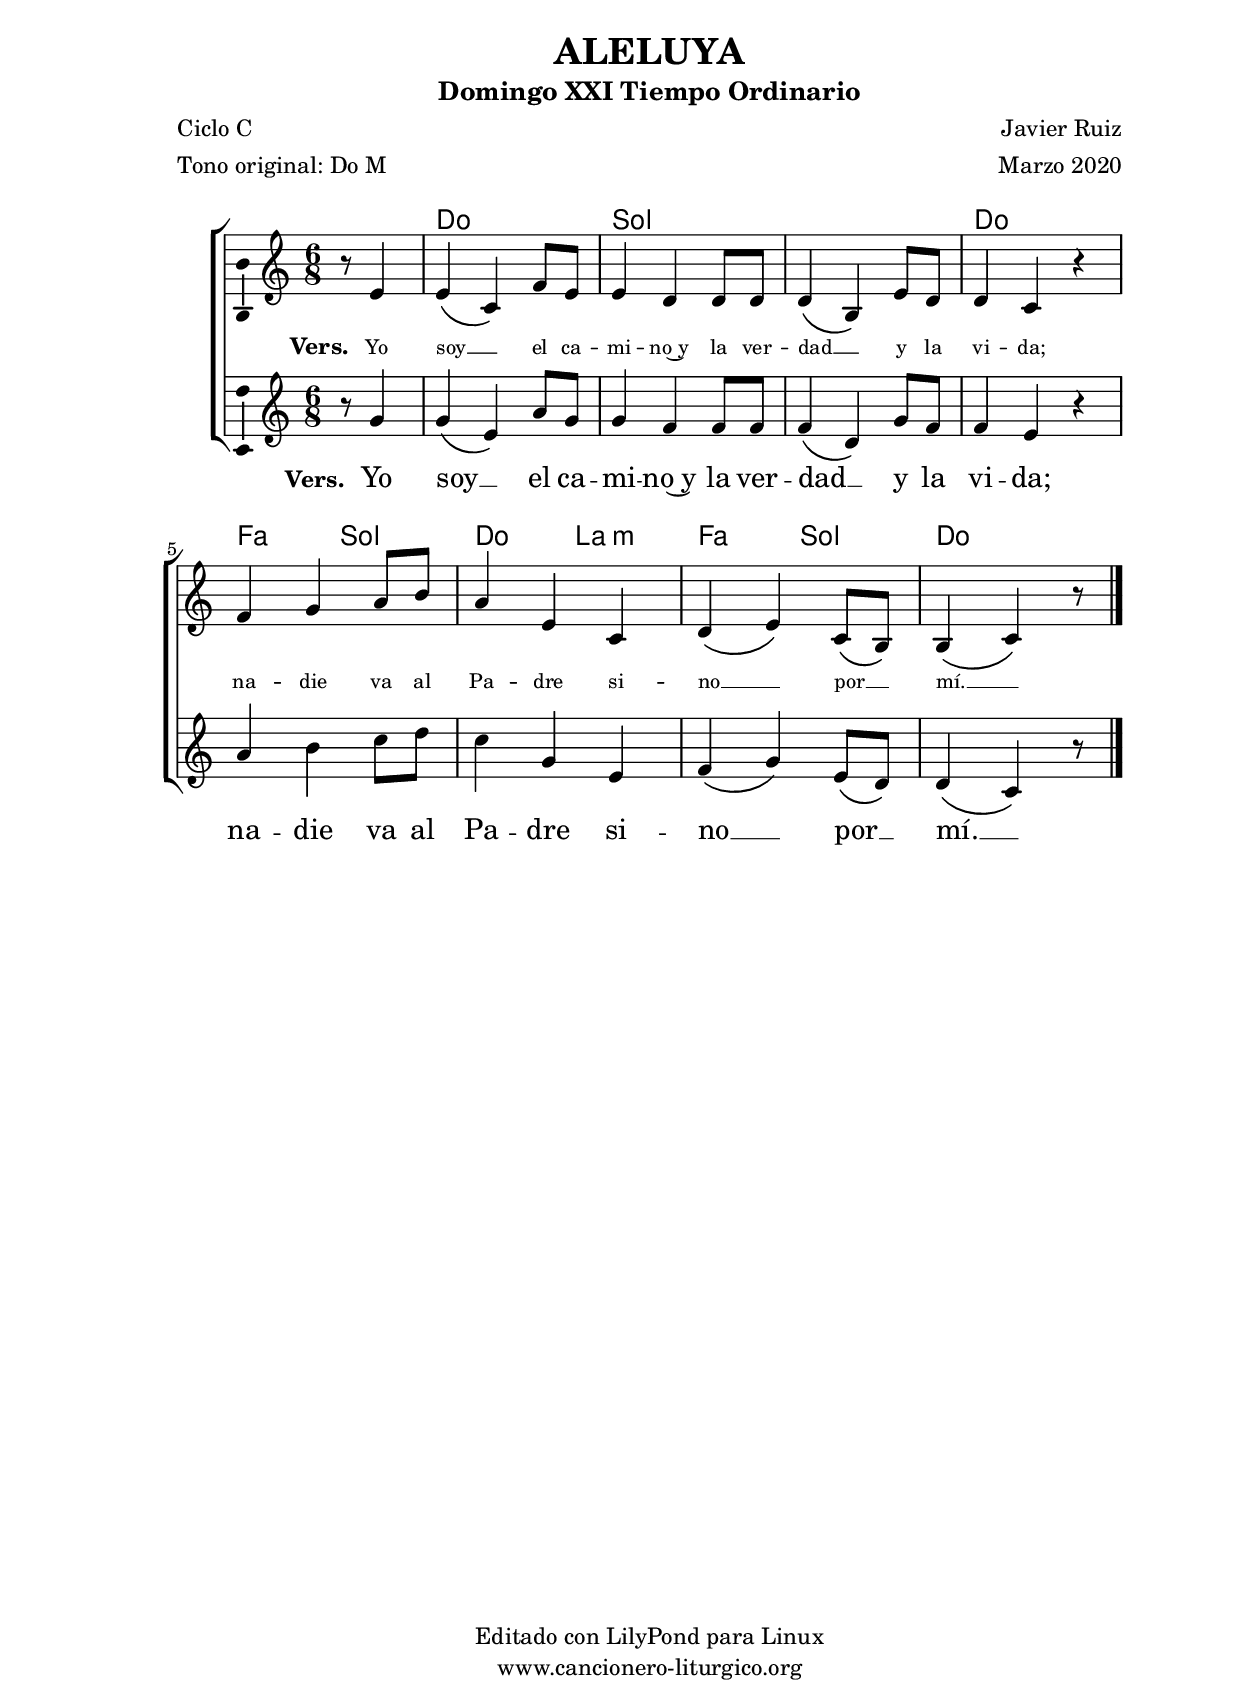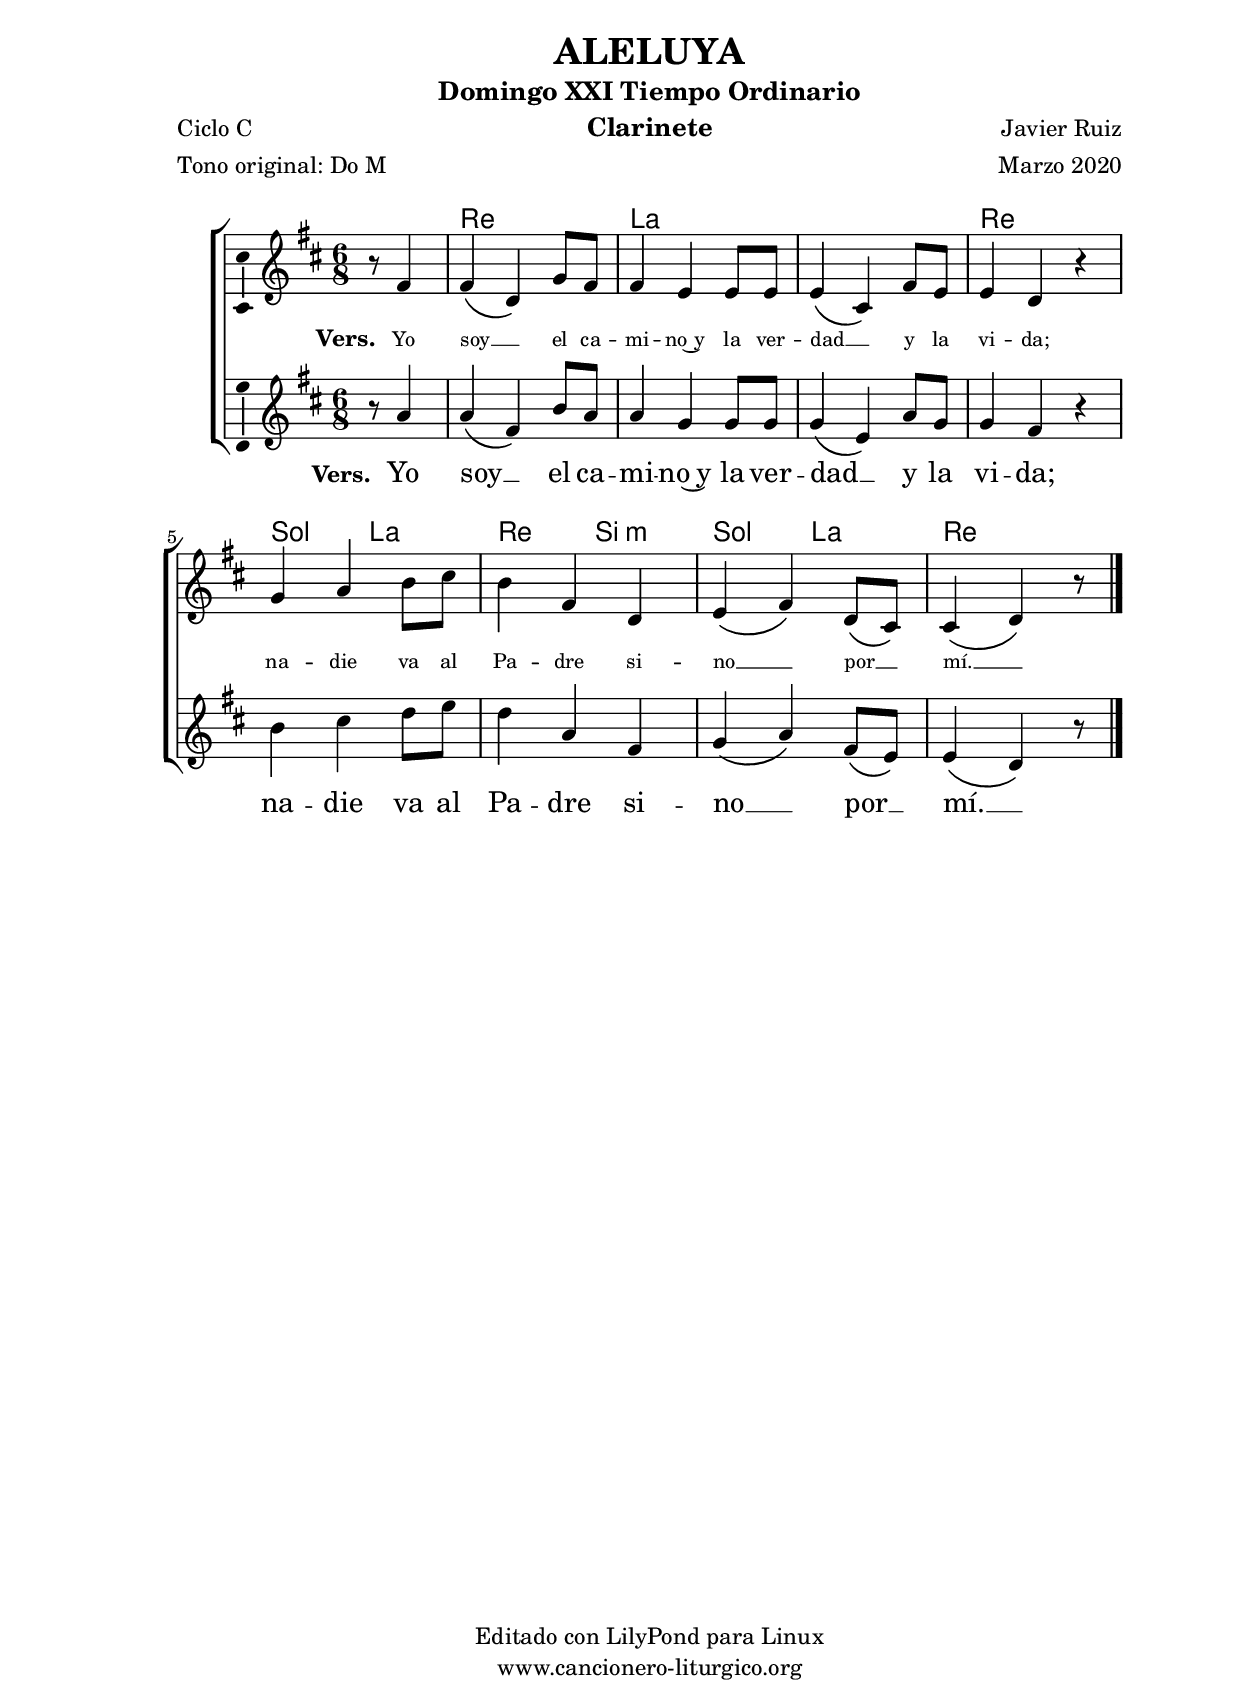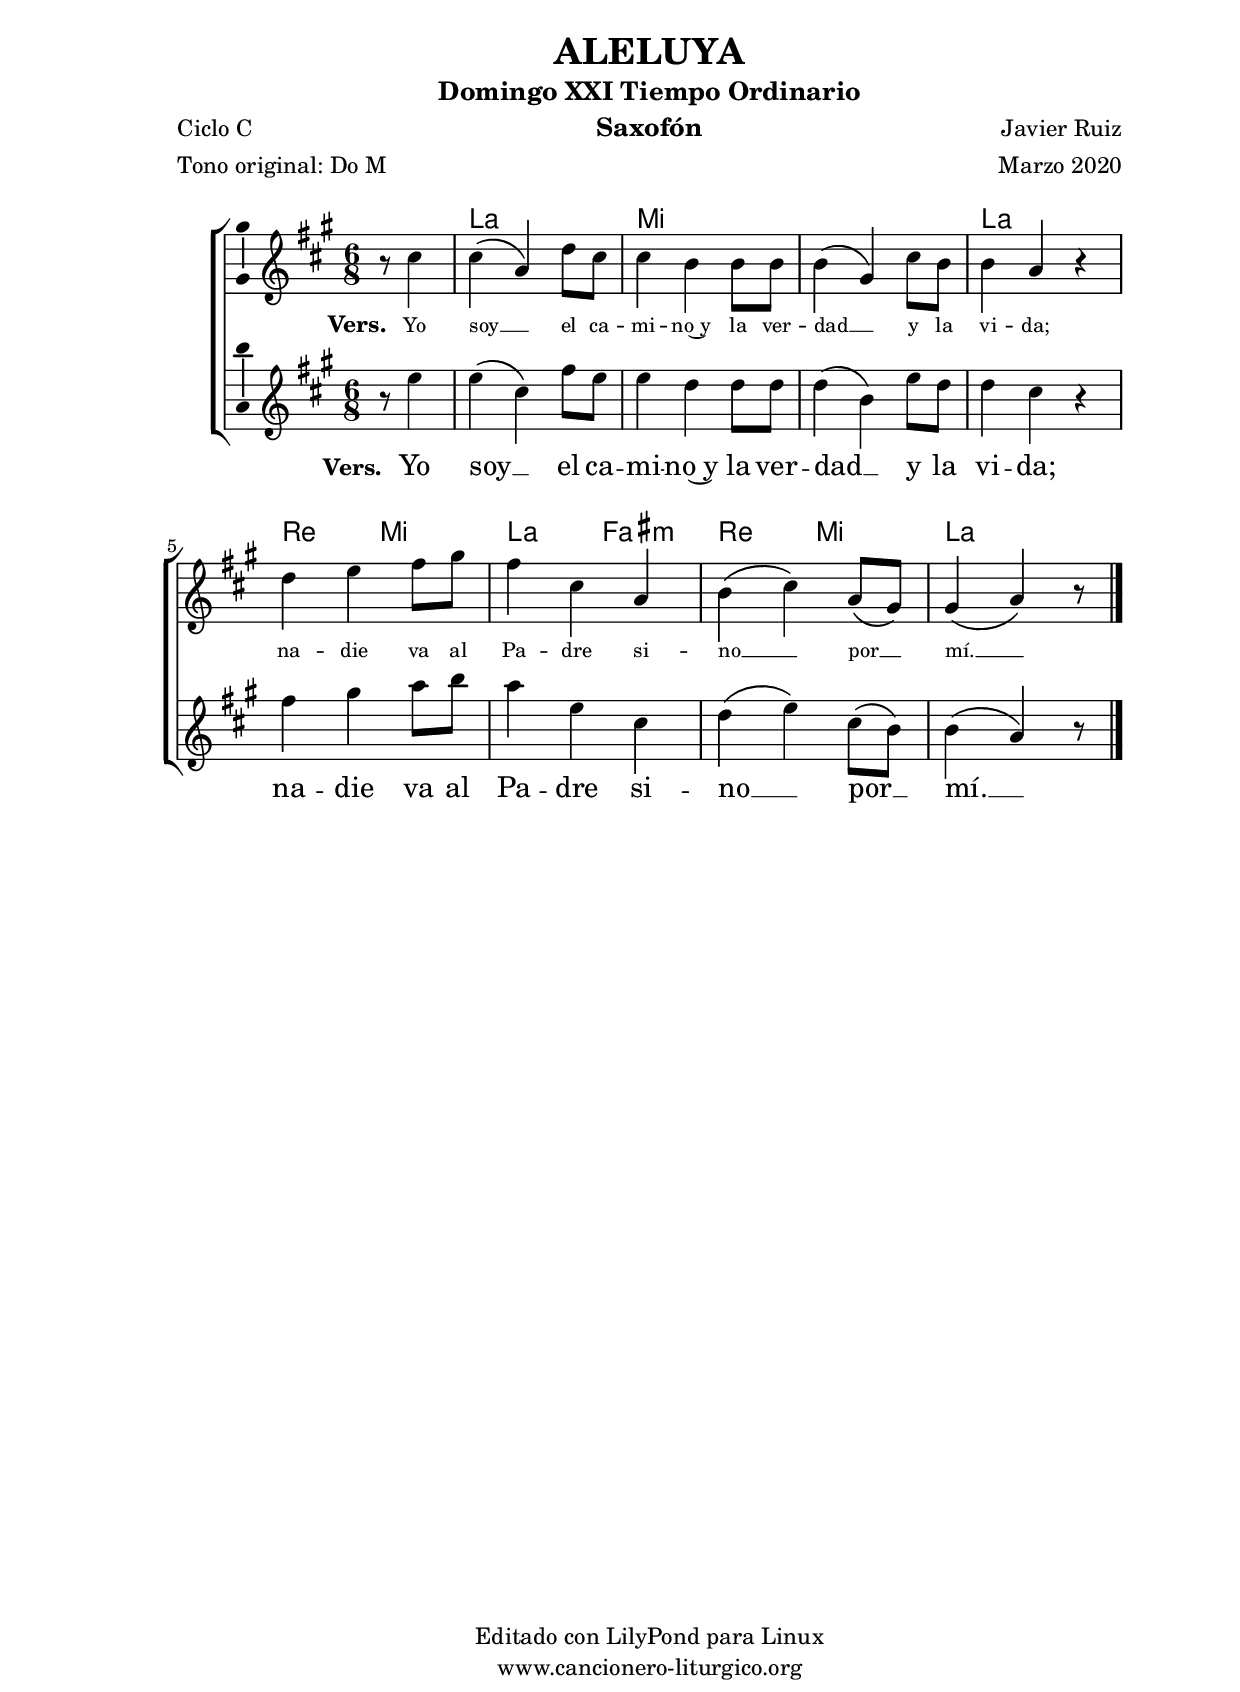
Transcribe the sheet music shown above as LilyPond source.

%
%para convertir .midi en .wav:
%timidity filename.midi -Ow -o finename.wav
%
%
%Para convertir de .wav a .mp3:
%lame -h -m j filename.wav
%
%
%para escuchar el midi:
%timidity nombrefichero.midi
%


%versión de lilypond para la que se ha escrito esta partitura:
\version "2.16.0"

	%Tamaño papel
	#(set-default-paper-size "a4")
	%Tamaño partitura
	#(set-global-staff-size 20)
	%No responde al pulsar sobre una nota
	#(ly:set-option 'point-and-click #f)

%parámetros del encabezamiento:
\header {
	title = "ALELUYA"
	subtitle = "Domingo XXI Tiempo Ordinario"
	composer = "Javier Ruiz"
	poet = "Ciclo C"
	meter = "Tono original: Do M"
	arranger = "Marzo 2020"
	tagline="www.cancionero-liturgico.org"
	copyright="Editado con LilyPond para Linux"
	tiempo = "Ordinario"
	usos = "Aleluya"
	letra = "Aleluya. Yo soy el camino y la verdad y la vida; nadie va al Padre sino por mí."
	}

%parámetros asociados al papel:
\paper  {
	oddHeaderMarkup = \markup {\fill-line { \on-the-fly #not-first-page \fromproperty #'header:title \on-the-fly #not-first-page \fromproperty #'header:composer }}
	evenHeaderMarkup = \markup {\fill-line { \fromproperty #'header:composer \fromproperty #'header:title }}
	#(set-paper-size "a4")
	print-page-number = ##f
	first-page-number = 1
	print-first-page-number = ##f
%	head-separation = 3.0 \cm
	top-margin = 1.5 \cm
%	top-margin = 2.0 \cm
%%%	bottom-margin = 0.5\cm
	bottom-margin = 0.2\cm
	left-margin = 3.0 \cm
	line-width = 16.0 \cm 
	indent = 8\mm
	interscoreline = 2.\mm
	between-system-space = 15\mm
%	para que las partituras no llenen la hoja:
	ragged-bottom = ##t
%	idem para la última hoja:
	ragged-last-bottom = ##f
%	para que las partituras llenen el ancho del papel:
	ragged-last = ##f
	after-title-space = 2.5 \cm
%page-count=2
system-count=2

	%Flexible Vertical Spacing
%	markup-markup-spacing =
%	#'((basic-distance . 15) (minimum-distance . 15) (padding . 3))
	markup-system-spacing =
	#'((basic-distance . 15) (minimum-distance . 15) (padding . 3))
	system-system-spacing =
	#'((basic-distance . 15) (minimum-distance . 15) (padding . 3))
	score-system-spacing =
	#'((basic-distance . 15) (minimum-distance . 15) (padding . 5))
%	top-system-spacing = % header
%	#'((basic-distance . 8) (minimum-distance . 0) (padding . 0))
%	top-markup-spacing =
%	#'((basic-distance . 20) (minimum-distance . 20) (padding . 0))
	last-bottom-spacing = % footer
	#'((basic-distance . 5) (minimum-distance . 5) (padding . 0))
%	score-markup-spacing =
%	#'((basic-distance . 16) (minimum-distance . 13) (padding . 0))

	}


%parámetros que afectan a toda la partitura:
global =  {
	%clave de sol (G):
	\clef G
	%armadura:
%	\transpose ees f
	\key c \major
	\tempo 4.=60
	\set Score.tempoHideNote = ##t
	}


acordes = {
	\italianChords
	\chordmode {
%	\transpose ees f
{

s4.
c4. c g g g g c c f g c a:m f g c c4

	}
	}
}


melodiatrompeta = 
%	\transpose ees f
{

	\relative c''{
	\time 6/8

\partial4.
r4.
r2.
r8 g16 a b c d4.
r2.
r8 c16 d e f g4.
r2.
r8 c,16 b a g a4.
r2.
r8 c16 d c b c4

}
	\bar "|."
	}


melodiatres = 
%	\transpose ees f
{

	\relative c'{
	\time 6/8

\partial4.
r8 e4
e4 \(c4\) f8 e
e4 d4 \noBeam d8 d
d4 \(b4\) e8 d
d4 c4 r4
f4 g4 a8 b
a4 e4 c4
d4 \(e4\) c8 \(b\)
b4 \(c4\) r8

}

	\bar "|."
	}


melodiabajo = 
%	\transpose ees f
{

	%clave de fa (F):
	\clef F

	\relative c{
	\time 6/8

\partial4.
r4.
c4 c8 c4.
g4 g8 g4.
g4 g8 g4.
c4 c8 c4.
f4 f8 g4 g8
c,4 c8 a4 a8
f'4 f8 g4 g8
c,4 c8 c4

}

	\bar "|."
	}


melodia = 
%	\transpose ees f
{

	\relative c'{
	\time 6/8

\partial4.
r8 g'4
g4 \(e\) a8 g
g4 f4 f8 [f]
f4 \(d4\) g8 f
f4 e4 r4
a4 b c8 [d]
c4 g4 e4
f4 \(g4\) e8 \(d\)
d4 \(c4\) r8

}

	\bar "|."
	}


texto = \lyricmode {
\set stanza =#"Vers. "
Yo soy __ _ el ca -- mi -- no~y la ver -- dad __ _ y la vi -- da;
na -- die va al Pa -- dre si -- no __ _ por __ _ mí. __ _
	}

textotres = \lyricmode {
\override LyricText #'font-size = #-1
\set stanza =#"Vers. "
Yo soy __ _ el ca -- mi -- no~y la ver -- dad __ _ y la vi -- da;
na -- die va al Pa -- dre si -- no __ _ por __ _ mí. __ _
	}


acordesStaff = \context ChordNames = acordesStaff <<
	\set chordChanges = ##t
	\acordes
	>>

voztrompetaStaff = \context Voice = voztrompetaStaff
<<
	\override Staff.StaffSymbol #'staff-space = #(magstep -0.35)
	\set Staff.midiInstrument = #"trumpet"
	\set Staff.midiMinimumVolume = #0.4
	\set Staff.midiMaximumVolume = #0.6
	\global
	\melodiatrompeta
	>>

voztresStaff = \context Voice = voztresStaff
\with {\consists "Ambitus_engraver"}
<<
%	\override Staff.StaffSymbol #'staff-space = #(magstep -0.35)
	\set Staff.midiInstrument = #"violin"
	\set Staff.midiMinimumVolume = #0.6
	\set Staff.midiMaximumVolume = #0.8
	\global
	\relative c' \melodiatres
	>>

vozStaff = \context Voice = vozStaff
\with {\consists "Ambitus_engraver"}
<<
%	\set Staff.instrumentName = ""
%	\set Staff.shortInstrumentName = ""
%	\set Staff.midiInstrument = #"clarinet"
%	\set Staff.midiInstrument = #"cello"
	\set Staff.midiInstrument = #"flute"
%	\set Staff.midiInstrument = #"electric guitar (jazz)"
%	\set Staff.midiInstrument = #"english horn"
%	\set Staff.midiInstrument = #"violin"
%	\set Staff.midiInstrument = #"glockenspiel"
	\set Staff.midiMinimumVolume = #0.8
	\set Staff.midiMaximumVolume = #1.0
	\global
	\melodia
	>>

vozbajoStaff = \context Voice = vozbajoStaff
<<
	\override Staff.StaffSymbol #'staff-space = #(magstep -0.35)
	\set Staff.midiInstrument = #"english horn"
	\set Staff.midiMinimumVolume = #0.6
	\set Staff.midiMaximumVolume = #0.8
	\global
	\melodiabajo
	>>

textoStaff = \context Lyrics = textoStaff <<
	\lyricsto vozStaff \texto
	>>

textotresStaff = \context Lyrics = textotresStaff <<
	\lyricsto voztresStaff \textotres
	>>


\book {
	\score {
		<<
		\context ChoirStaff {
%			\override StaffGroup.SystemStartBracket #'collapse-height = #1
%			\override Score.SystemStartBar #'collapse-height = #1
			<<
			\acordesStaff
%			\voztrompetaStaff
			\voztresStaff
			\textotresStaff
			\vozStaff
			\textoStaff
%			\vozbajoStaff
			>>
			}
		>>
		\layout {
	    		\context {
				\Lyrics
				\override LyricText #'font-size = #2
				}
	   		 \context {
				\Score
				\override StaffSymbol #'staff-space = #(magstep +3)
				}
			}
		}
	\score {
		\unfoldRepeats
		<<
		\context ChoirStaff {
			<<
			\acordesStaff
			\voztrompetaStaff
			\voztresStaff
			\vozStaff
			\vozbajoStaff
			>>
			}
		>>
		\midi {
	  		\context {
	  			\Score
				tempoWholesPerMinute = #(ly:make-moment 70 4)
				}
			}
		}
	}


%Partitura para clarinete
#(define output-suffix "C")
\book {
	\header{
		instrument = "Clarinete"
		}
	\score {
		<<
		\context ChoirStaff {
%			\override StaffGroup.SystemStartBracket #'collapse-height = #1
%			\override Score.SystemStartBar #'collapse-height = #1
\transpose c d
			<<
			\acordesStaff
%			\voztrompetaStaff
			\voztresStaff
			\textotresStaff
			\vozStaff
			\textoStaff
%			\vozbajoStaff
			>>
			}
		>>
		\layout {
	    		\context {
				\Lyrics
				\override LyricText #'font-size = #2
				}
	   		 \context {
				\Score
				\override StaffSymbol #'staff-space = #(magstep +3)
				}
			}
		}
	}


%Partitura para saxofón
#(define output-suffix "S")
\book {
	\header{
		instrument = "Saxofón"
		}
	\score {
		<<
		\context ChoirStaff {
%			\override StaffGroup.SystemStartBracket #'collapse-height = #1
%			\override Score.SystemStartBar #'collapse-height = #1
\transpose c a
			<<
			\acordesStaff
%			\voztrompetaStaff
			\voztresStaff
			\textotresStaff
			\vozStaff
			\textoStaff
%			\vozbajoStaff
			>>
			}
		>>
		\layout {
	    		\context {
				\Lyrics
				\override LyricText #'font-size = #2
				}
	   		 \context {
				\Score
				\override StaffSymbol #'staff-space = #(magstep +3)
				}
			}
		}
	}


